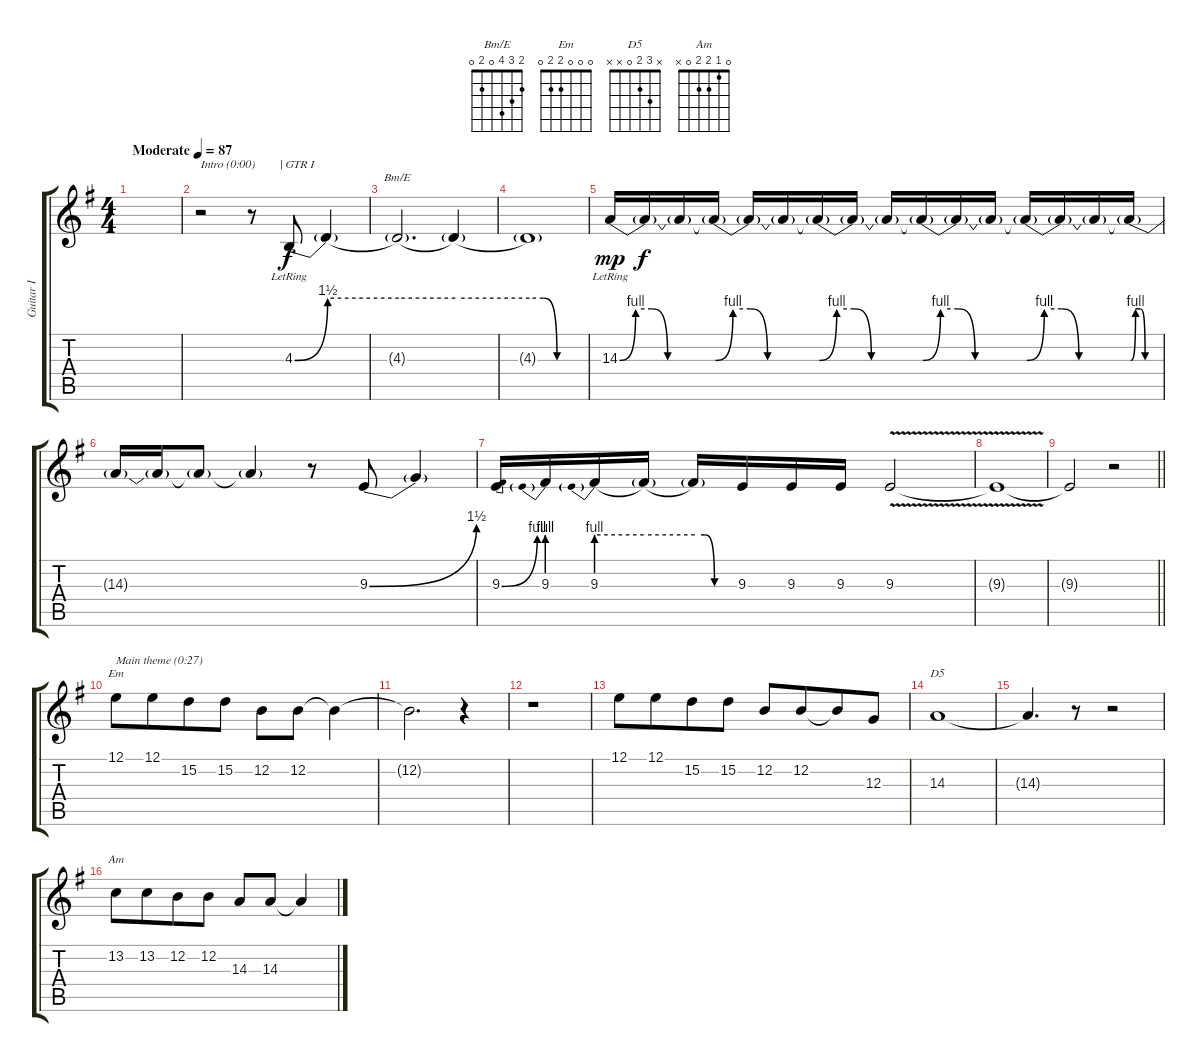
\track ("Guitar I" "Guitar I") {instrument flute}
\staff {score tabs}
\tuning (E4 B3 G3 D3 A2 E2) {hide}
\chord ("Bm/E" 2 3 4 0 2 0)
\chord ("Em" 0 0 0 2 2 0)
\chord ("D5" x 3 2 0 x x)
\chord ("Am" 0 1 2 2 0 x)
\ts (4 4)
\tempo (87 "Moderate")
\clef g2
\ks g
|
r.2{txt "Intro (0:00)        | GTR I"} r.8 4.3{be (bend 0 0 60 6) lr}.8 4.3{be (hold 0 6 60 6) t}.4 |
4.3{be (hold 0 6 60 6) t}.2{d ch "Bm/E"} 4.3{be (hold 0 6 60 6) t}.4 |
4.3{be (custom 0 6 15 6 30 0 60 0) t}.1 |
14.3{be (custom 0 0 10 4 20 4 30 0 60 0) lr}.16{dy mp} 14.3{t}.16{dy f} 14.3{t}.16 14.3{be (custom 0 0 10 4 20 4 30 0 60 0) t}.16 14.3{t}.16 14.3{t}.16 14.3{be (custom 0 0 10 4 20 4 30 0 60 0) t}.16 14.3{t}.16 14.3{t}.16 14.3{be (custom 0 0 10 4 20 4 30 0 60 0) t}.16 14.3{t}.16 14.3{t}.16 14.3{be (custom 0 0 10 4 20 4 30 0 60 0) t}.16 14.3{t}.16 14.3{t}.16 14.3{be (custom 0 0 10 4 20 4 30 0 60 0) t}.16 |
14.3{t}.16 14.3{t}.16 14.3{t}.8 14.3{t}.4 r.8 9.3{be (bend 0 0 60 6)}.8 9.3{t}.4 |
9.3{be (bend 0 0 60 4)}.16 9.3{be (prebend 0 4 60 4)}.16 9.3{be (prebend 0 4 60 4)}.16 9.3{be (hold 0 4 60 4) t}.16 9.3{be (custom 0 4 15 4 30 0 60 0) t}.16 9.3.16 9.3.16 9.3.16 9.3{v}.2 |
9.3{t}.1 |
\barLineRight lightlight
9.3{t}.2 r.2 |
12.1.8{ch "Em" txt "Main theme (0:27) "} 12.1.8{beam merge} 15.2.8 15.2.8 12.2.8 12.2.8 12.2{t}.4 |
12.2{t}.2{d} r.4 |
r.1 |
12.1.8 12.1.8{beam merge} 15.2.8 15.2.8 12.2.8 12.2.8{beam merge} 12.2{t}.8 12.3.8 |
14.3.1{ch "D5"} |
14.3{t}.4{d} r.8 r.2 |
13.2.8{ch "Am"} 13.2.8{beam merge} 12.2.8 12.2.8 14.3.8 14.3.8 14.3{t}.4
